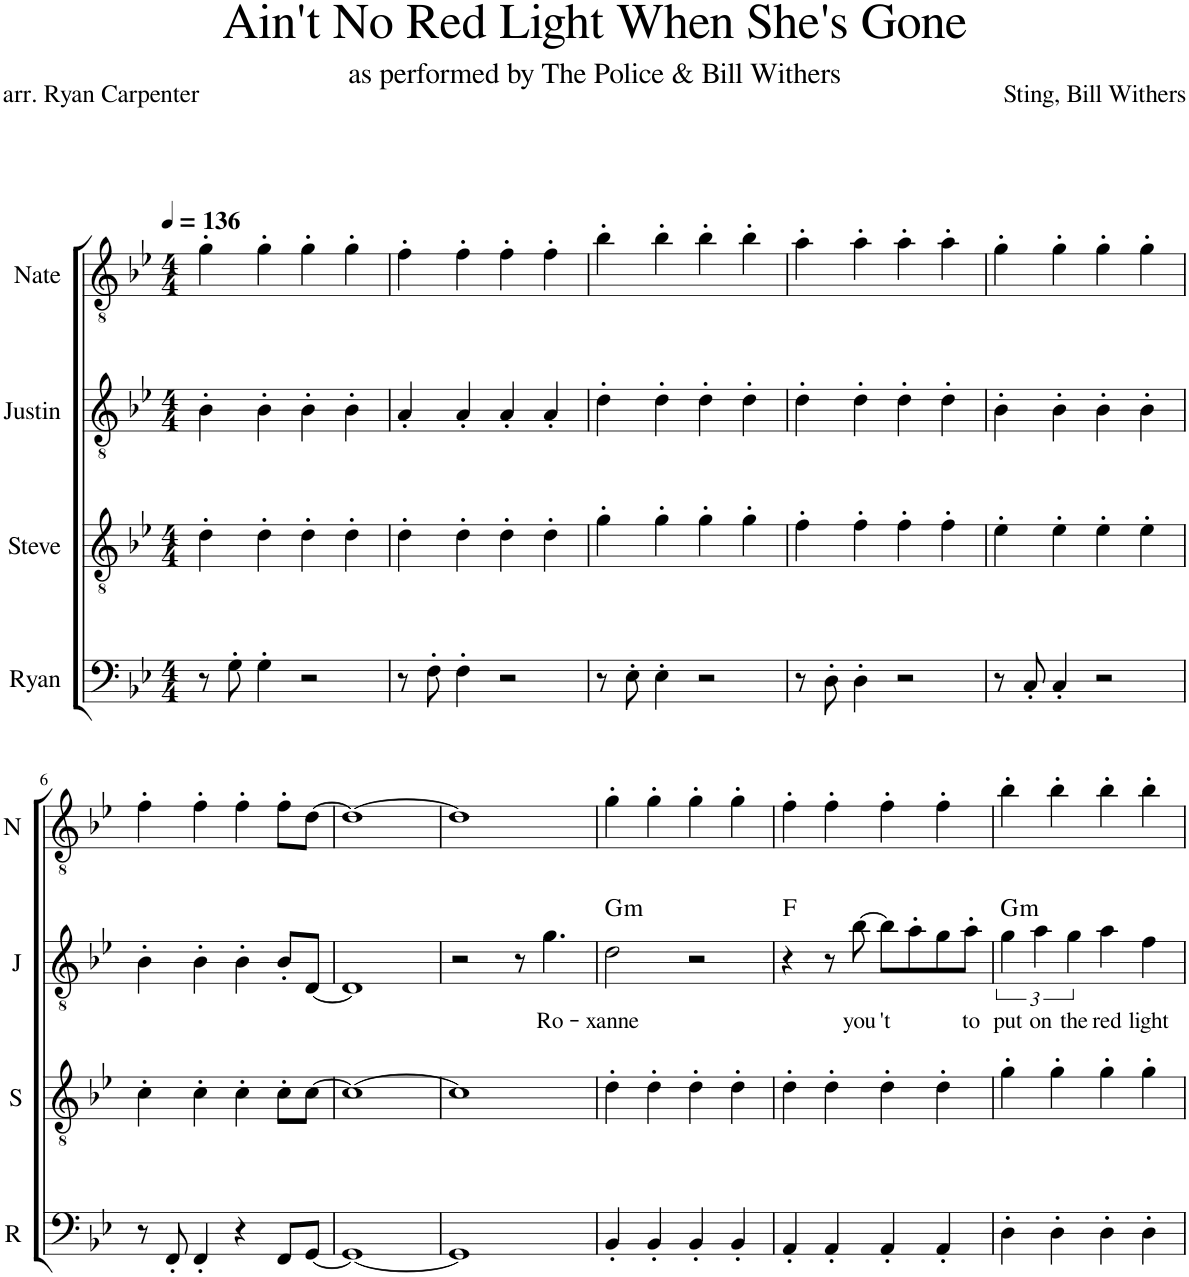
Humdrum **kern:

**kern	**kern	**kern	**text	**harte	**kern
*part4	*part3	*part2	*part2	*part2	*part1
*staff4	*staff3	*staff2	*staff2	*	*staff1
*I"Ryan	*I"Steve	*I"Justin	*	*	*I"Nate
*I'R	*I'S	*I'J	*	*	*I'N
*clefF4	*clefGv2	*clefGv2	*	*	*clefGv2
*k[b-e-]	*k[b-e-]	*k[b-e-]	*	*	*k[b-e-]
*M4/4	*M4/4	*M4/4	*	*	*M4/4
*MM136	*MM136	*MM136	*	*	*MM136
=1	=1	=1	=1	=1	=1
8r	4d'\	4B-'\	.	.	4g'\
8G'\	.	.	.	.	.
4G'\	4d'\	4B-'\	.	.	4g'\
2r	4d'\	4B-'\	.	.	4g'\
.	4d'\	4B-'\	.	.	4g'\
=2	=2	=2	=2	=2	=2
8r	4d'\	4A'/	.	.	4f'\
8F'\	.	.	.	.	.
4F'\	4d'\	4A'/	.	.	4f'\
2r	4d'\	4A'/	.	.	4f'\
.	4d'\	4A'/	.	.	4f'\
=3	=3	=3	=3	=3	=3
8r	4g'\	4d'\	.	.	4b-'\
8E-'\	.	.	.	.	.
4E-'\	4g'\	4d'\	.	.	4b-'\
2r	4g'\	4d'\	.	.	4b-'\
.	4g'\	4d'\	.	.	4b-'\
=4	=4	=4	=4	=4	=4
8r	4f'\	4d'\	.	.	4a'\
8D'\	.	.	.	.	.
4D'\	4f'\	4d'\	.	.	4a'\
2r	4f'\	4d'\	.	.	4a'\
.	4f'\	4d'\	.	.	4a'\
=5	=5	=5	=5	=5	=5
8r	4e-'\	4B-'\	.	.	4g'\
8C'/	.	.	.	.	.
4C'/	4e-'\	4B-'\	.	.	4g'\
2r	4e-'\	4B-'\	.	.	4g'\
.	4e-'\	4B-'\	.	.	4g'\
!!LO:LB:g=z
=6	=6	=6	=6	=6	=6
8r	4c'\	4B-'\	.	.	4f'\
8FF'/	.	.	.	.	.
4FF'/	4c'\	4B-'\	.	.	4f'\
4r	4c'\	4B-'\	.	.	4f'\
8FF/L	8c'\L	8B-'/L	.	.	8f'\L
[8GG/J	[8c\J	[8D/J	.	.	[8d\J
=7	=7	=7	=7	=7	=7
1GG_	1c_	1D]	.	.	1d_
=8	=8	=8	=8	=8	=8
1GG]	1c]	2r	.	.	1d]
.	.	8r	.	.	.
!	!	!	!LO:LY:b	!	!
.	.	4.g\	Ro-	.	.
=9	=9	=9	=9	=9	=9
!	!	!	!LO:LY:b	!LO:H:kt=m	!
4BB-'/	4d'\	2d\	-xanne	G:min	4g'\
4BB-'/	4d'\	.	.	.	4g'\
4BB-'/	4d'\	2r	.	.	4g'\
4BB-'/	4d'\	.	.	.	4g'\
=10	=10	=10	=10	=10	=10
4AA'/	4d'\	4r	.	F:maj	4f'\
4AA'/	4d'\	8r	.	.	4f'\
!	!	!	!LO:LY:b	!	!
.	.	[8b-\	you	.	.
!	!	!	!LO:LY:b	!	!
4AA'/	4d'\	8b-\L]	't	.	4f'\
.	.	8a'\	.	.	.
4AA'/	4d'\	8g\	.	.	4f'\
!	!	!	!LO:LY:b	!	!
.	.	8a'\J	to	.	.
=11	=11	=11	=11	=11	=11
!	!	!	!LO:LY:b	!LO:H:kt=m	!
4D'\	4g'\	6g\	put	G:min	4b-'\
!	!	!	!LO:LY:b	!	!
.	.	6a\	on	.	.
4D'\	4g'\	.	.	.	4b-'\
!	!	!	!LO:LY:b	!	!
.	.	6g\	the	.	.
!	!	!	!LO:LY:b	!	!
4D'\	4g'\	4a\	red	.	4b-'\
!	!	!	!LO:LY:b	!	!
4D'\	4g'\	4f\	light	.	4b-'\
=	=	=	=	=	=
*-	*-	*-	*-	*-	*-
